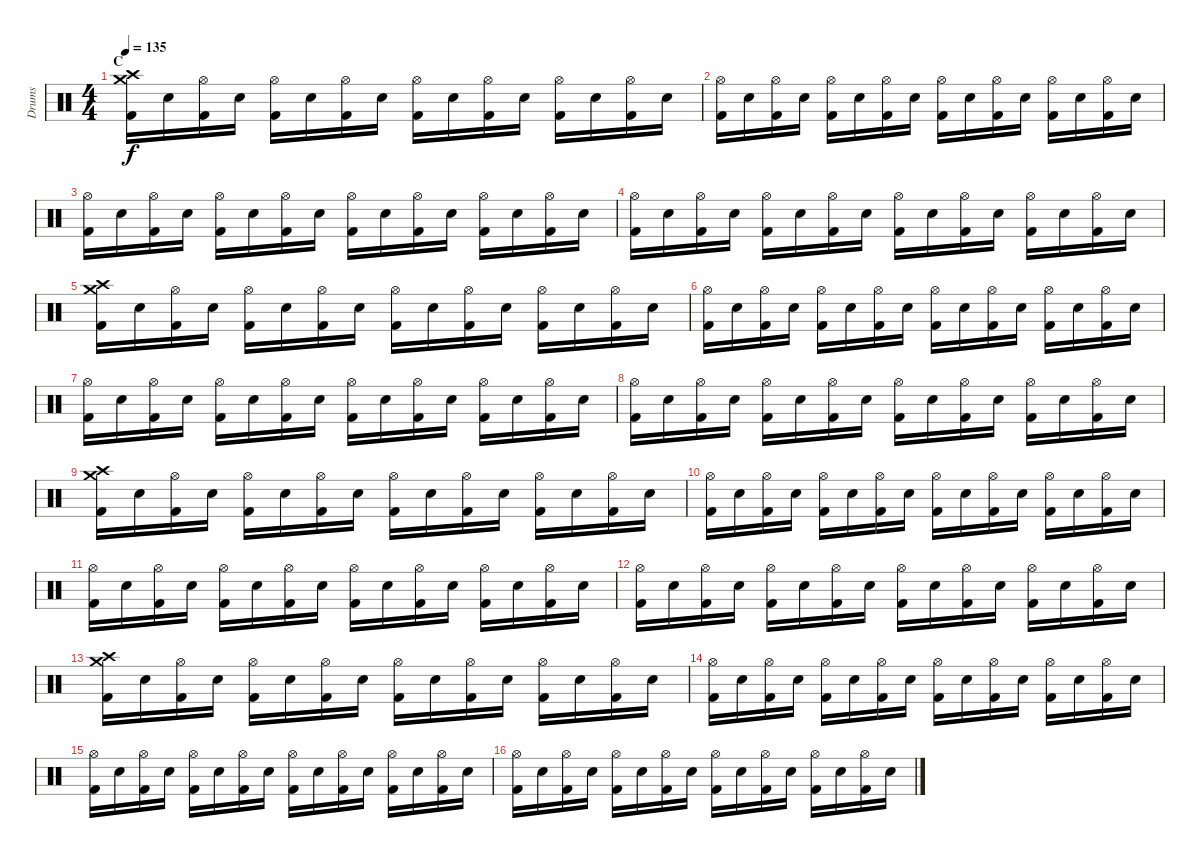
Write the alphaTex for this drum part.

\track ("Drums" "Drums") {instrument percussion}
\staff {score}
\articulation defaults
\ts (4 4)
\section ("" "C")
\tempo 135
\clef neutral
\ks c
("Crash high (hit)" "Crash medium (hit)" "Kick (hit) 2").16{dy f} "Electric Snare (hit)".16 ("Hi-Hat (open)" "Kick (hit) 2").16 "Electric Snare (hit)".16 ("Hi-Hat (open)" "Kick (hit) 2").16 "Electric Snare (hit)".16 ("Hi-Hat (open)" "Kick (hit) 2").16 "Electric Snare (hit)".16 ("Hi-Hat (open)" "Kick (hit) 2").16 "Electric Snare (hit)".16 ("Hi-Hat (open)" "Kick (hit) 2").16 "Electric Snare (hit)".16 ("Hi-Hat (open)" "Kick (hit) 2").16 "Electric Snare (hit)".16 ("Hi-Hat (open)" "Kick (hit) 2").16 "Electric Snare (hit)".16 |
("Hi-Hat (open)" "Kick (hit) 2").16 "Electric Snare (hit)".16 ("Hi-Hat (open)" "Kick (hit) 2").16 "Electric Snare (hit)".16 ("Hi-Hat (open)" "Kick (hit) 2").16 "Electric Snare (hit)".16 ("Hi-Hat (open)" "Kick (hit) 2").16 "Electric Snare (hit)".16 ("Hi-Hat (open)" "Kick (hit) 2").16 "Electric Snare (hit)".16 ("Hi-Hat (open)" "Kick (hit) 2").16 "Electric Snare (hit)".16 ("Hi-Hat (open)" "Kick (hit) 2").16 "Electric Snare (hit)".16 ("Hi-Hat (open)" "Kick (hit) 2").16 "Electric Snare (hit)".16 |
("Hi-Hat (open)" "Kick (hit) 2").16 "Electric Snare (hit)".16 ("Hi-Hat (open)" "Kick (hit) 2").16 "Electric Snare (hit)".16 ("Hi-Hat (open)" "Kick (hit) 2").16 "Electric Snare (hit)".16 ("Hi-Hat (open)" "Kick (hit) 2").16 "Electric Snare (hit)".16 ("Hi-Hat (open)" "Kick (hit) 2").16 "Electric Snare (hit)".16 ("Hi-Hat (open)" "Kick (hit) 2").16 "Electric Snare (hit)".16 ("Hi-Hat (open)" "Kick (hit) 2").16 "Electric Snare (hit)".16 ("Hi-Hat (open)" "Kick (hit) 2").16 "Electric Snare (hit)".16 |
("Hi-Hat (open)" "Kick (hit) 2").16 "Electric Snare (hit)".16 ("Hi-Hat (open)" "Kick (hit) 2").16 "Electric Snare (hit)".16 ("Hi-Hat (open)" "Kick (hit) 2").16 "Electric Snare (hit)".16 ("Hi-Hat (open)" "Kick (hit) 2").16 "Electric Snare (hit)".16 ("Hi-Hat (open)" "Kick (hit) 2").16 "Electric Snare (hit)".16 ("Hi-Hat (open)" "Kick (hit) 2").16 "Electric Snare (hit)".16 ("Hi-Hat (open)" "Kick (hit) 2").16 "Electric Snare (hit)".16 ("Hi-Hat (open)" "Kick (hit) 2").16 "Electric Snare (hit)".16 |
("Crash high (hit)" "Crash medium (hit)" "Kick (hit) 2").16 "Electric Snare (hit)".16 ("Hi-Hat (open)" "Kick (hit) 2").16 "Electric Snare (hit)".16 ("Hi-Hat (open)" "Kick (hit) 2").16 "Electric Snare (hit)".16 ("Hi-Hat (open)" "Kick (hit) 2").16 "Electric Snare (hit)".16 ("Hi-Hat (open)" "Kick (hit) 2").16 "Electric Snare (hit)".16 ("Hi-Hat (open)" "Kick (hit) 2").16 "Electric Snare (hit)".16 ("Hi-Hat (open)" "Kick (hit) 2").16 "Electric Snare (hit)".16 ("Hi-Hat (open)" "Kick (hit) 2").16 "Electric Snare (hit)".16 |
("Hi-Hat (open)" "Kick (hit) 2").16 "Electric Snare (hit)".16 ("Hi-Hat (open)" "Kick (hit) 2").16 "Electric Snare (hit)".16 ("Hi-Hat (open)" "Kick (hit) 2").16 "Electric Snare (hit)".16 ("Hi-Hat (open)" "Kick (hit) 2").16 "Electric Snare (hit)".16 ("Hi-Hat (open)" "Kick (hit) 2").16 "Electric Snare (hit)".16 ("Hi-Hat (open)" "Kick (hit) 2").16 "Electric Snare (hit)".16 ("Hi-Hat (open)" "Kick (hit) 2").16 "Electric Snare (hit)".16 ("Hi-Hat (open)" "Kick (hit) 2").16 "Electric Snare (hit)".16 |
("Hi-Hat (open)" "Kick (hit) 2").16 "Electric Snare (hit)".16 ("Hi-Hat (open)" "Kick (hit) 2").16 "Electric Snare (hit)".16 ("Hi-Hat (open)" "Kick (hit) 2").16 "Electric Snare (hit)".16 ("Hi-Hat (open)" "Kick (hit) 2").16 "Electric Snare (hit)".16 ("Hi-Hat (open)" "Kick (hit) 2").16 "Electric Snare (hit)".16 ("Hi-Hat (open)" "Kick (hit) 2").16 "Electric Snare (hit)".16 ("Hi-Hat (open)" "Kick (hit) 2").16 "Electric Snare (hit)".16 ("Hi-Hat (open)" "Kick (hit) 2").16 "Electric Snare (hit)".16 |
("Hi-Hat (open)" "Kick (hit) 2").16 "Electric Snare (hit)".16 ("Hi-Hat (open)" "Kick (hit) 2").16 "Electric Snare (hit)".16 ("Hi-Hat (open)" "Kick (hit) 2").16 "Electric Snare (hit)".16 ("Hi-Hat (open)" "Kick (hit) 2").16 "Electric Snare (hit)".16 ("Hi-Hat (open)" "Kick (hit) 2").16 "Electric Snare (hit)".16 ("Hi-Hat (open)" "Kick (hit) 2").16 "Electric Snare (hit)".16 ("Hi-Hat (open)" "Kick (hit) 2").16 "Electric Snare (hit)".16 ("Hi-Hat (open)" "Kick (hit) 2").16 "Electric Snare (hit)".16 |
("Crash high (hit)" "Crash medium (hit)" "Kick (hit) 2").16 "Electric Snare (hit)".16 ("Hi-Hat (open)" "Kick (hit) 2").16 "Electric Snare (hit)".16 ("Hi-Hat (open)" "Kick (hit) 2").16 "Electric Snare (hit)".16 ("Hi-Hat (open)" "Kick (hit) 2").16 "Electric Snare (hit)".16 ("Hi-Hat (open)" "Kick (hit) 2").16 "Electric Snare (hit)".16 ("Hi-Hat (open)" "Kick (hit) 2").16 "Electric Snare (hit)".16 ("Hi-Hat (open)" "Kick (hit) 2").16 "Electric Snare (hit)".16 ("Hi-Hat (open)" "Kick (hit) 2").16 "Electric Snare (hit)".16 |
("Hi-Hat (open)" "Kick (hit) 2").16 "Electric Snare (hit)".16 ("Hi-Hat (open)" "Kick (hit) 2").16 "Electric Snare (hit)".16 ("Hi-Hat (open)" "Kick (hit) 2").16 "Electric Snare (hit)".16 ("Hi-Hat (open)" "Kick (hit) 2").16 "Electric Snare (hit)".16 ("Hi-Hat (open)" "Kick (hit) 2").16 "Electric Snare (hit)".16 ("Hi-Hat (open)" "Kick (hit) 2").16 "Electric Snare (hit)".16 ("Hi-Hat (open)" "Kick (hit) 2").16 "Electric Snare (hit)".16 ("Hi-Hat (open)" "Kick (hit) 2").16 "Electric Snare (hit)".16 |
("Hi-Hat (open)" "Kick (hit) 2").16 "Electric Snare (hit)".16 ("Hi-Hat (open)" "Kick (hit) 2").16 "Electric Snare (hit)".16 ("Hi-Hat (open)" "Kick (hit) 2").16 "Electric Snare (hit)".16 ("Hi-Hat (open)" "Kick (hit) 2").16 "Electric Snare (hit)".16 ("Hi-Hat (open)" "Kick (hit) 2").16 "Electric Snare (hit)".16 ("Hi-Hat (open)" "Kick (hit) 2").16 "Electric Snare (hit)".16 ("Hi-Hat (open)" "Kick (hit) 2").16 "Electric Snare (hit)".16 ("Hi-Hat (open)" "Kick (hit) 2").16 "Electric Snare (hit)".16 |
("Hi-Hat (open)" "Kick (hit) 2").16 "Electric Snare (hit)".16 ("Hi-Hat (open)" "Kick (hit) 2").16 "Electric Snare (hit)".16 ("Hi-Hat (open)" "Kick (hit) 2").16 "Electric Snare (hit)".16 ("Hi-Hat (open)" "Kick (hit) 2").16 "Electric Snare (hit)".16 ("Hi-Hat (open)" "Kick (hit) 2").16 "Electric Snare (hit)".16 ("Hi-Hat (open)" "Kick (hit) 2").16 "Electric Snare (hit)".16 ("Hi-Hat (open)" "Kick (hit) 2").16 "Electric Snare (hit)".16 ("Hi-Hat (open)" "Kick (hit) 2").16 "Electric Snare (hit)".16 |
("Crash high (hit)" "Crash medium (hit)" "Kick (hit) 2").16 "Electric Snare (hit)".16 ("Hi-Hat (open)" "Kick (hit) 2").16 "Electric Snare (hit)".16 ("Hi-Hat (open)" "Kick (hit) 2").16 "Electric Snare (hit)".16 ("Hi-Hat (open)" "Kick (hit) 2").16 "Electric Snare (hit)".16 ("Hi-Hat (open)" "Kick (hit) 2").16 "Electric Snare (hit)".16 ("Hi-Hat (open)" "Kick (hit) 2").16 "Electric Snare (hit)".16 ("Hi-Hat (open)" "Kick (hit) 2").16 "Electric Snare (hit)".16 ("Hi-Hat (open)" "Kick (hit) 2").16 "Electric Snare (hit)".16 |
("Hi-Hat (open)" "Kick (hit) 2").16 "Electric Snare (hit)".16 ("Hi-Hat (open)" "Kick (hit) 2").16 "Electric Snare (hit)".16 ("Hi-Hat (open)" "Kick (hit) 2").16 "Electric Snare (hit)".16 ("Hi-Hat (open)" "Kick (hit) 2").16 "Electric Snare (hit)".16 ("Hi-Hat (open)" "Kick (hit) 2").16 "Electric Snare (hit)".16 ("Hi-Hat (open)" "Kick (hit) 2").16 "Electric Snare (hit)".16 ("Hi-Hat (open)" "Kick (hit) 2").16 "Electric Snare (hit)".16 ("Hi-Hat (open)" "Kick (hit) 2").16 "Electric Snare (hit)".16 |
("Hi-Hat (open)" "Kick (hit) 2").16 "Electric Snare (hit)".16 ("Hi-Hat (open)" "Kick (hit) 2").16 "Electric Snare (hit)".16 ("Hi-Hat (open)" "Kick (hit) 2").16 "Electric Snare (hit)".16 ("Hi-Hat (open)" "Kick (hit) 2").16 "Electric Snare (hit)".16 ("Hi-Hat (open)" "Kick (hit) 2").16 "Electric Snare (hit)".16 ("Hi-Hat (open)" "Kick (hit) 2").16 "Electric Snare (hit)".16 ("Hi-Hat (open)" "Kick (hit) 2").16 "Electric Snare (hit)".16 ("Hi-Hat (open)" "Kick (hit) 2").16 "Electric Snare (hit)".16 |
("Hi-Hat (open)" "Kick (hit) 2").16 "Electric Snare (hit)".16 ("Hi-Hat (open)" "Kick (hit) 2").16 "Electric Snare (hit)".16 ("Hi-Hat (open)" "Kick (hit) 2").16 "Electric Snare (hit)".16 ("Hi-Hat (open)" "Kick (hit) 2").16 "Electric Snare (hit)".16 ("Hi-Hat (open)" "Kick (hit) 2").16 "Electric Snare (hit)".16 ("Hi-Hat (open)" "Kick (hit) 2").16 "Electric Snare (hit)".16 ("Hi-Hat (open)" "Kick (hit) 2").16 "Electric Snare (hit)".16 ("Hi-Hat (open)" "Kick (hit) 2").16 "Electric Snare (hit)".16
